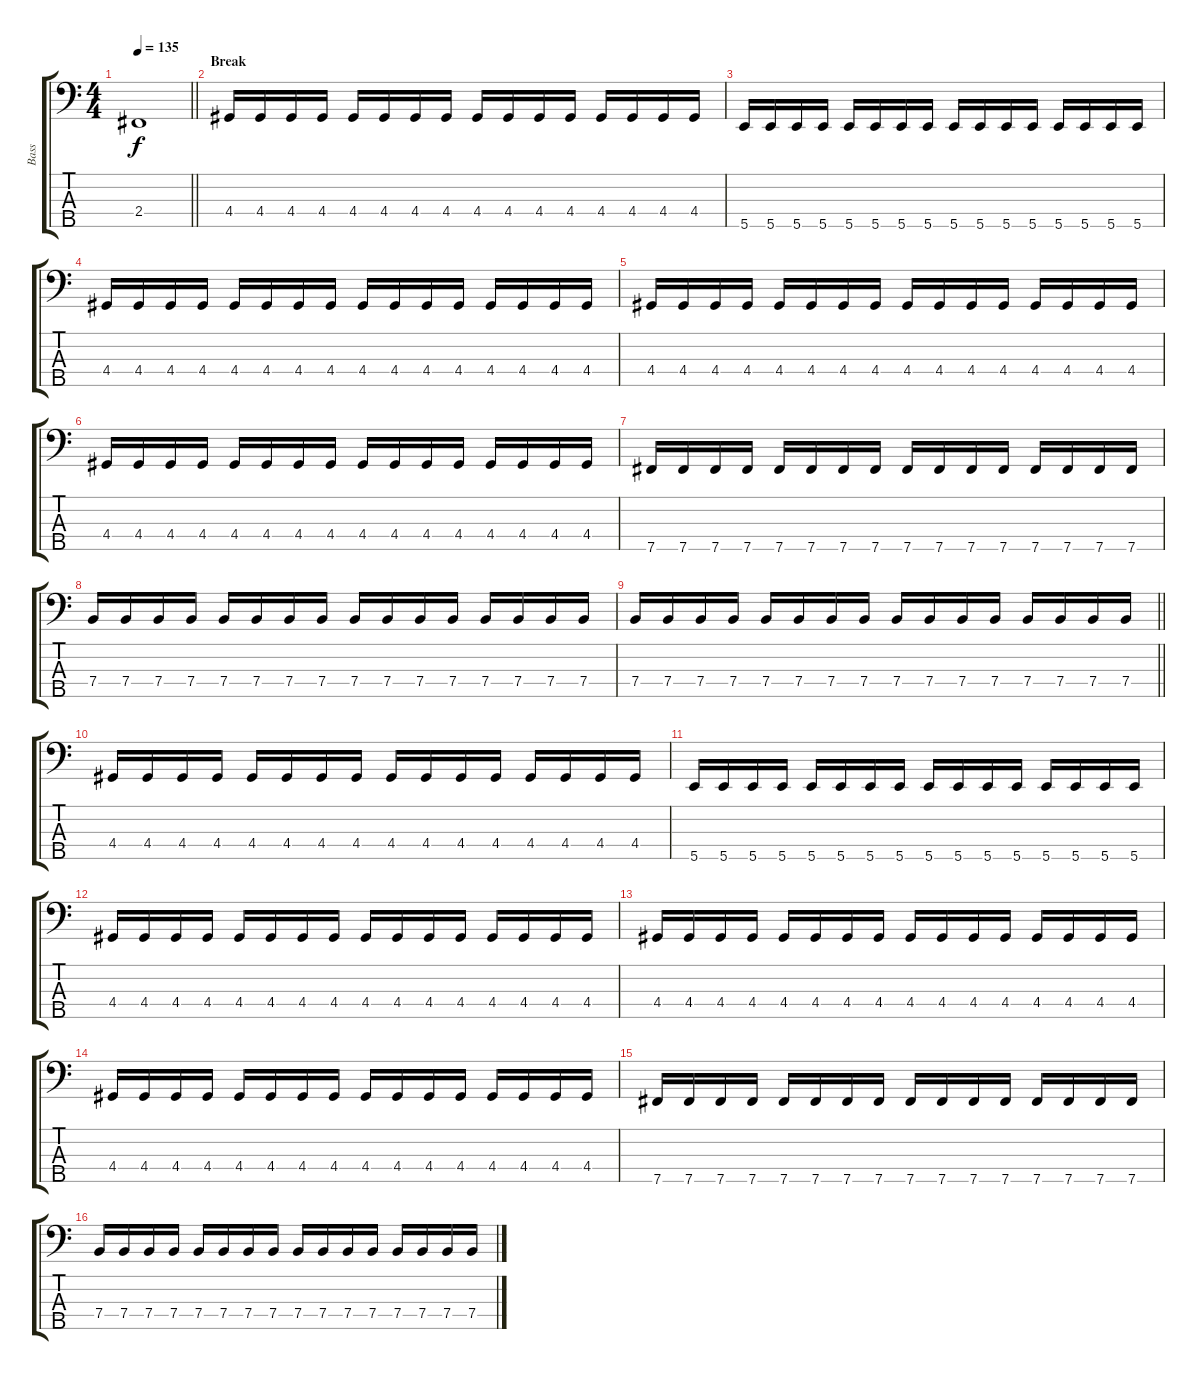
\track ("Bass" "Bass") {instrument electricbassfinger}
\staff {score tabs}
\tuning (G2 D2 A1 E1 B0) {hide}
\ts (4 4)
\tempo 135
\clef f4
\barLineRight lightlight
\ks c
2.4{t}.1{dy f} |
\section ("" "Break")
4.4.16 4.4.16 4.4.16 4.4.16 4.4.16 4.4.16 4.4.16 4.4.16 4.4.16 4.4.16 4.4.16 4.4.16 4.4.16 4.4.16 4.4.16 4.4.16 |
5.5.16 5.5.16 5.5.16 5.5.16 5.5.16 5.5.16 5.5.16 5.5.16 5.5.16 5.5.16 5.5.16 5.5.16 5.5.16 5.5.16 5.5.16 5.5.16 |
4.4.16 4.4.16 4.4.16 4.4.16 4.4.16 4.4.16 4.4.16 4.4.16 4.4.16 4.4.16 4.4.16 4.4.16 4.4.16 4.4.16 4.4.16 4.4.16 |
4.4.16 4.4.16 4.4.16 4.4.16 4.4.16 4.4.16 4.4.16 4.4.16 4.4.16 4.4.16 4.4.16 4.4.16 4.4.16 4.4.16 4.4.16 4.4.16 |
4.4.16 4.4.16 4.4.16 4.4.16 4.4.16 4.4.16 4.4.16 4.4.16 4.4.16 4.4.16 4.4.16 4.4.16 4.4.16 4.4.16 4.4.16 4.4.16 |
7.5.16 7.5.16 7.5.16 7.5.16 7.5.16 7.5.16 7.5.16 7.5.16 7.5.16 7.5.16 7.5.16 7.5.16 7.5.16 7.5.16 7.5.16 7.5.16 |
7.4.16 7.4.16 7.4.16 7.4.16 7.4.16 7.4.16 7.4.16 7.4.16 7.4.16 7.4.16 7.4.16 7.4.16 7.4.16 7.4.16 7.4.16 7.4.16 |
\barLineRight lightlight
7.4.16 7.4.16 7.4.16 7.4.16 7.4.16 7.4.16 7.4.16 7.4.16 7.4.16 7.4.16 7.4.16 7.4.16 7.4.16 7.4.16 7.4.16 7.4.16 |
\section ("" "")
4.4.16 4.4.16 4.4.16 4.4.16 4.4.16 4.4.16 4.4.16 4.4.16 4.4.16 4.4.16 4.4.16 4.4.16 4.4.16 4.4.16 4.4.16 4.4.16 |
5.5.16 5.5.16 5.5.16 5.5.16 5.5.16 5.5.16 5.5.16 5.5.16 5.5.16 5.5.16 5.5.16 5.5.16 5.5.16 5.5.16 5.5.16 5.5.16 |
4.4.16 4.4.16 4.4.16 4.4.16 4.4.16 4.4.16 4.4.16 4.4.16 4.4.16 4.4.16 4.4.16 4.4.16 4.4.16 4.4.16 4.4.16 4.4.16 |
4.4.16 4.4.16 4.4.16 4.4.16 4.4.16 4.4.16 4.4.16 4.4.16 4.4.16 4.4.16 4.4.16 4.4.16 4.4.16 4.4.16 4.4.16 4.4.16 |
4.4.16 4.4.16 4.4.16 4.4.16 4.4.16 4.4.16 4.4.16 4.4.16 4.4.16 4.4.16 4.4.16 4.4.16 4.4.16 4.4.16 4.4.16 4.4.16 |
7.5.16 7.5.16 7.5.16 7.5.16 7.5.16 7.5.16 7.5.16 7.5.16 7.5.16 7.5.16 7.5.16 7.5.16 7.5.16 7.5.16 7.5.16 7.5.16 |
7.4.16 7.4.16 7.4.16 7.4.16 7.4.16 7.4.16 7.4.16 7.4.16 7.4.16 7.4.16 7.4.16 7.4.16 7.4.16 7.4.16 7.4.16 7.4.16
